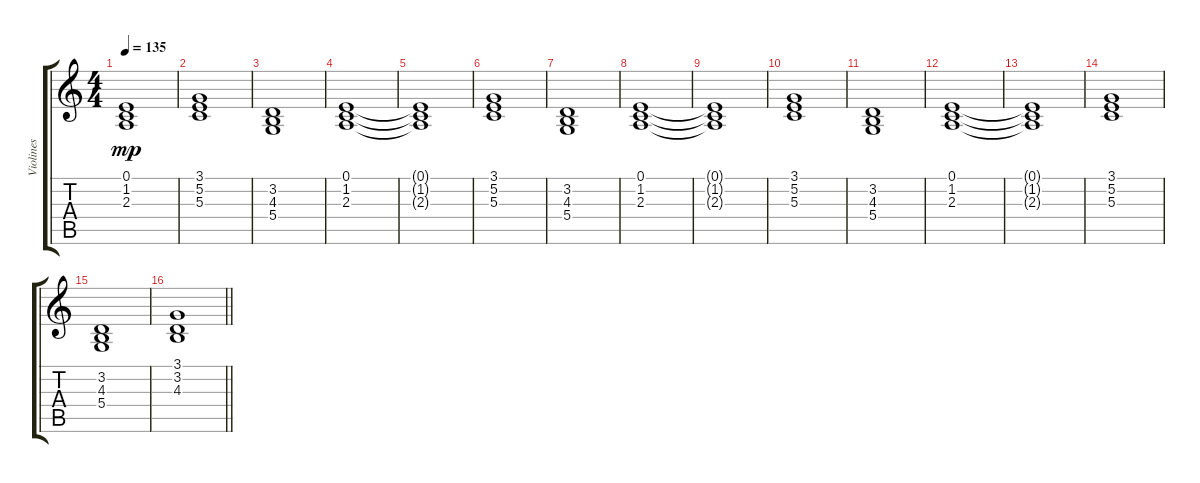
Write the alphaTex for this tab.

\track ("Violines" "Violines") {instrument stringensemble2}
\staff {score tabs}
\tuning (E4 B3 G3 D3 A2 E2) {hide}
\ts (4 4)
\tempo 135
\clef g2
\ks c
(0.1{t} 1.2{t} 2.3{t}).1{dy mp} |
(3.1 5.2 5.3).1 |
(3.2 4.3 5.4).1 |
(0.1 1.2 2.3).1 |
(0.1{t} 1.2{t} 2.3{t}).1 |
(3.1 5.2 5.3).1 |
(3.2 4.3 5.4).1 |
(0.1 1.2 2.3).1 |
(0.1{t} 1.2{t} 2.3{t}).1 |
(3.1 5.2 5.3).1 |
(3.2 4.3 5.4).1 |
(0.1 1.2 2.3).1 |
(0.1{t} 1.2{t} 2.3{t}).1 |
(3.1 5.2 5.3).1 |
(3.2 4.3 5.4).1 |
\barLineRight lightlight
(3.1 3.2 4.3).1
